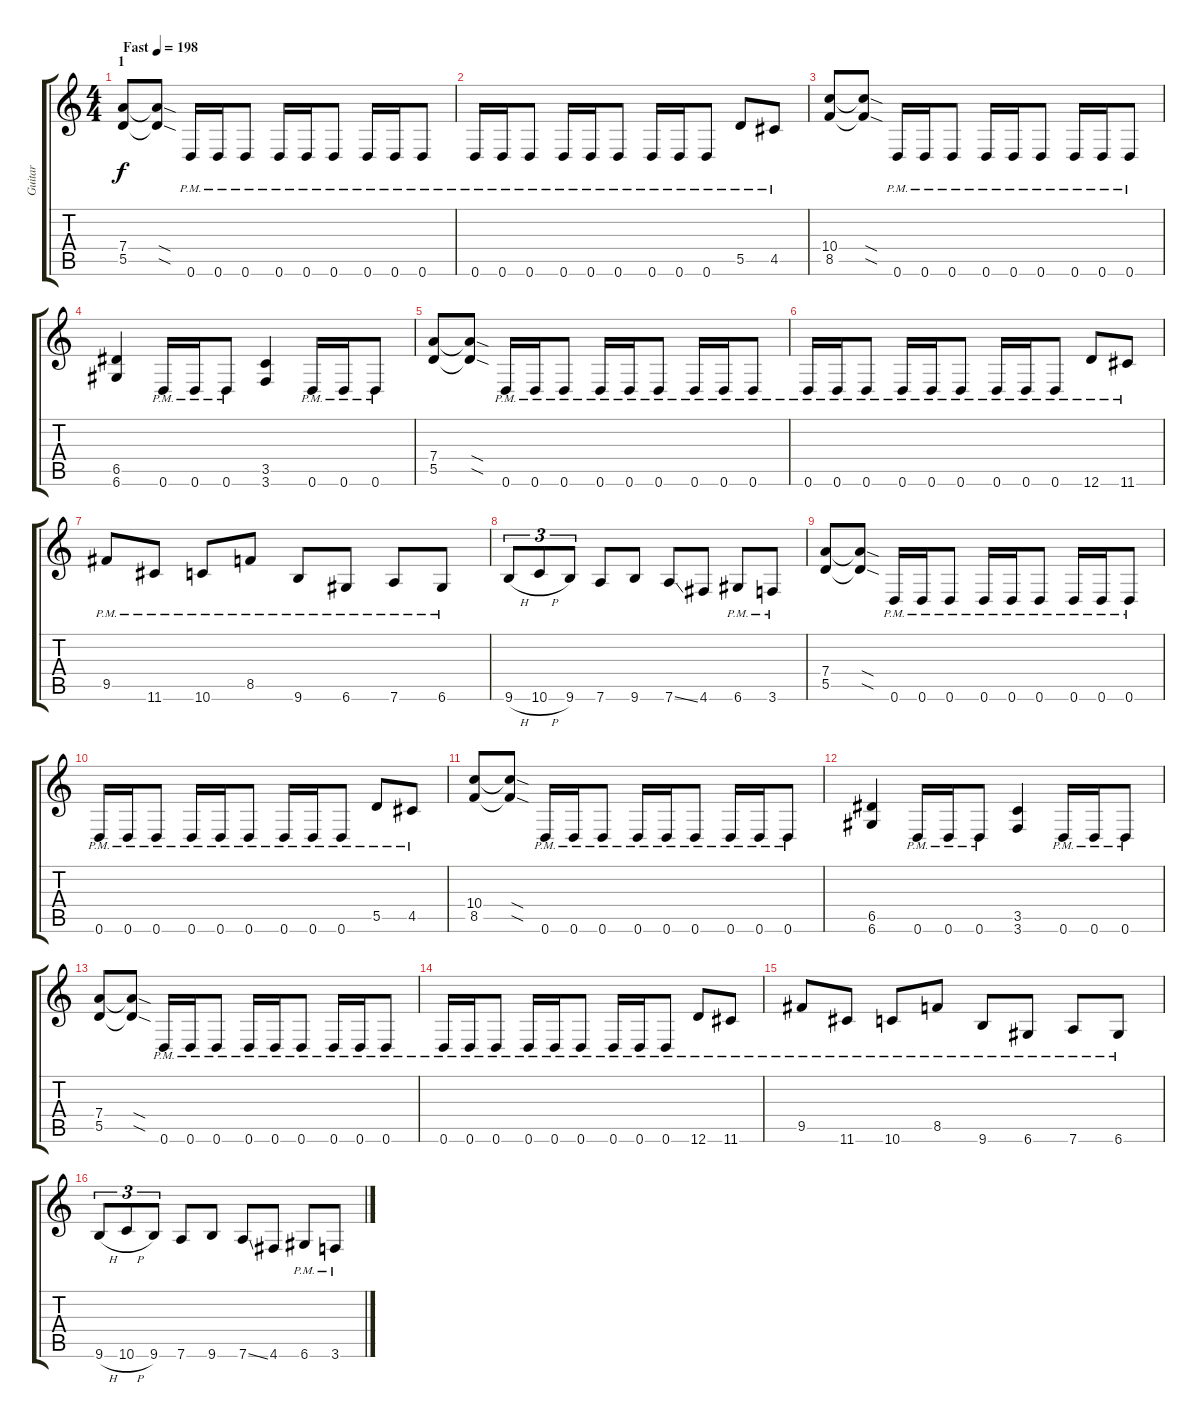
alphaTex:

\track ("Guitar" "Guitar") {instrument distortionguitar}
\staff {score tabs}
\tuning (E4 B3 G3 D3 A2 D2) {hide}
\ts (4 4)
\section ("" "1")
\tempo (198 "Fast")
\clef g2
\ks c
(7.4 5.5).8{dy f instrument distortionguitar} (7.4{sod t} 5.5{sod t}).8 0.6{pm}.16 0.6{pm}.16 0.6{pm}.8 0.6{pm}.16 0.6{pm}.16 0.6{pm}.8 0.6{pm}.16 0.6{pm}.16 0.6{pm}.8 |
0.6{pm}.16 0.6{pm}.16 0.6{pm}.8 0.6{pm}.16 0.6{pm}.16 0.6{pm}.8 0.6{pm}.16 0.6{pm}.16 0.6{pm}.8 5.5{pm}.8 4.5{pm}.8 |
(10.4 8.5).8 (10.4{sod t} 8.5{sod t}).8 0.6{pm}.16 0.6{pm}.16 0.6{pm}.8 0.6{pm}.16 0.6{pm}.16 0.6{pm}.8 0.6{pm}.16 0.6{pm}.16 0.6{pm}.8 |
(6.5 6.6).4 0.6{pm}.16 0.6{pm}.16 0.6{pm}.8 (3.5 3.6).4 0.6{pm}.16 0.6{pm}.16 0.6{pm}.8 |
(7.4 5.5).8 (7.4{sod t} 5.5{sod t}).8 0.6{pm}.16 0.6{pm}.16 0.6{pm}.8 0.6{pm}.16 0.6{pm}.16 0.6{pm}.8 0.6{pm}.16 0.6{pm}.16 0.6{pm}.8 |
0.6{pm}.16 0.6{pm}.16 0.6{pm}.8 0.6{pm}.16 0.6{pm}.16 0.6{pm}.8 0.6{pm}.16 0.6{pm}.16 0.6{pm}.8 12.6{pm}.8 11.6{pm}.8 |
9.5{pm}.8 11.6{pm}.8 10.6{pm}.8 8.5{pm}.8 9.6{pm}.8 6.6{pm}.8 7.6{pm}.8 6.6{pm}.8 |
9.6{h}.8{tu (3 2)} 10.6{h}.8{tu (3 2)} 9.6.8{tu (3 2)} 7.6.8 9.6.8 7.6{ss}.8 4.6.8 6.6{pm}.8 3.6{pm}.8 |
(7.4 5.5).8 (7.4{sod t} 5.5{sod t}).8 0.6{pm}.16 0.6{pm}.16 0.6{pm}.8 0.6{pm}.16 0.6{pm}.16 0.6{pm}.8 0.6{pm}.16 0.6{pm}.16 0.6{pm}.8 |
0.6{pm}.16 0.6{pm}.16 0.6{pm}.8 0.6{pm}.16 0.6{pm}.16 0.6{pm}.8 0.6{pm}.16 0.6{pm}.16 0.6{pm}.8 5.5{pm}.8 4.5{pm}.8 |
(10.4 8.5).8 (10.4{sod t} 8.5{sod t}).8 0.6{pm}.16 0.6{pm}.16 0.6{pm}.8 0.6{pm}.16 0.6{pm}.16 0.6{pm}.8 0.6{pm}.16 0.6{pm}.16 0.6{pm}.8 |
(6.5 6.6).4 0.6{pm}.16 0.6{pm}.16 0.6{pm}.8 (3.5 3.6).4 0.6{pm}.16 0.6{pm}.16 0.6{pm}.8 |
(7.4 5.5).8 (7.4{sod t} 5.5{sod t}).8 0.6{pm}.16 0.6{pm}.16 0.6{pm}.8 0.6{pm}.16 0.6{pm}.16 0.6{pm}.8 0.6{pm}.16 0.6{pm}.16 0.6{pm}.8 |
0.6{pm}.16 0.6{pm}.16 0.6{pm}.8 0.6{pm}.16 0.6{pm}.16 0.6{pm}.8 0.6{pm}.16 0.6{pm}.16 0.6{pm}.8 12.6{pm}.8 11.6{pm}.8 |
9.5{pm}.8 11.6{pm}.8 10.6{pm}.8 8.5{pm}.8 9.6{pm}.8 6.6{pm}.8 7.6{pm}.8 6.6{pm}.8 |
9.6{h}.8{tu (3 2)} 10.6{h}.8{tu (3 2)} 9.6.8{tu (3 2)} 7.6.8 9.6.8 7.6{ss}.8 4.6.8 6.6{pm}.8 3.6{pm}.8
